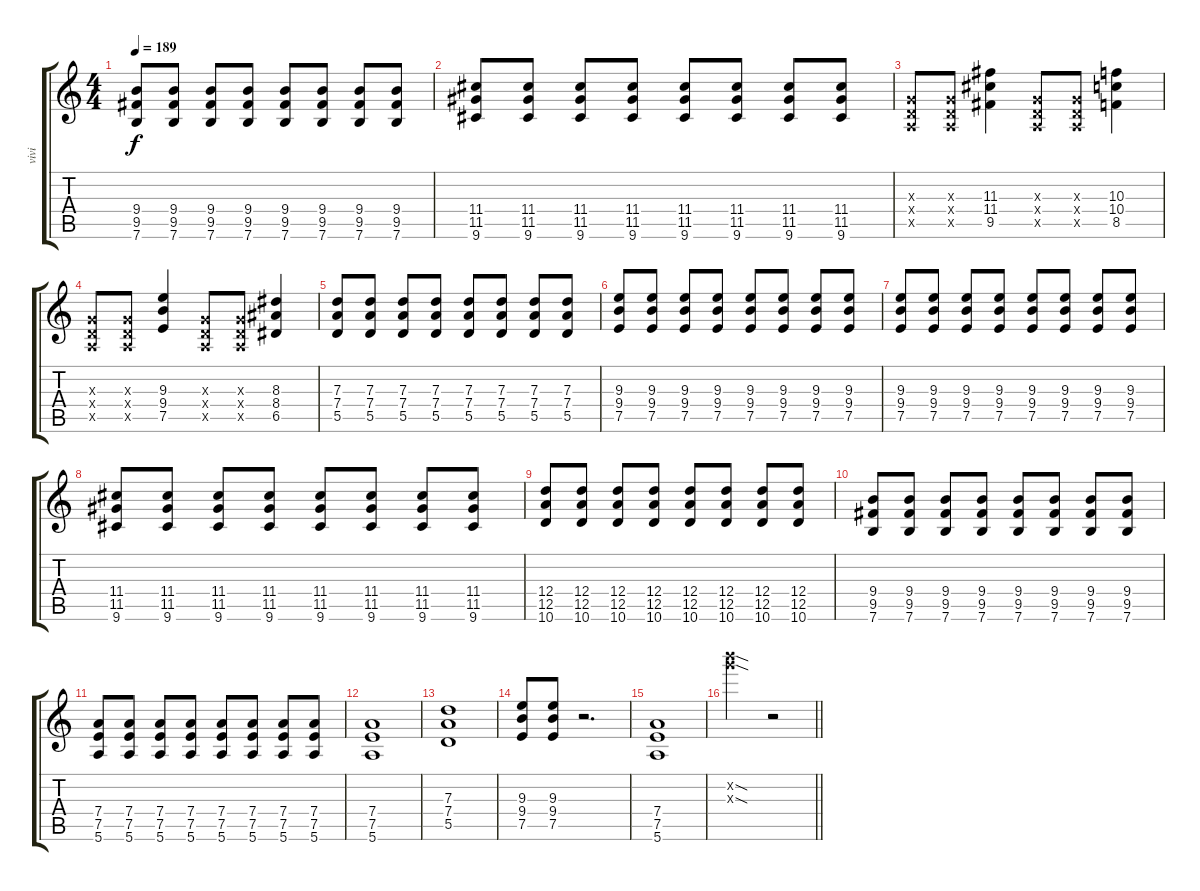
\track ("vivi" "vivi") {instrument overdrivenguitar}
\staff {score tabs}
\tuning (E4 B3 G3 D3 A2 E2) {hide}
\ts (4 4)
\tempo 189
\clef g2
\ks c
(9.4 9.5 7.6).8{dy f} (9.4 9.5 7.6).8 (9.4 9.5 7.6).8 (9.4 9.5 7.6).8 (9.4 9.5 7.6).8 (9.4 9.5 7.6).8 (9.4 9.5 7.6).8 (9.4 9.5 7.6).8 |
(11.4 11.5 9.6).8 (11.4 11.5 9.6).8 (11.4 11.5 9.6).8 (11.4 11.5 9.6).8 (11.4 11.5 9.6).8 (11.4 11.5 9.6).8 (11.4 11.5 9.6).8 (11.4 11.5 9.6).8 |
(0.3{x} 0.4{x} 0.5{x}).8 (0.3{x} 0.4{x} 0.5{x}).8 (11.3 11.4 9.5).4 (0.3{x} 0.4{x} 0.5{x}).8 (0.3{x} 0.4{x} 0.5{x}).8 (10.3 10.4 8.5).4 |
(0.3{x} 0.4{x} 0.5{x}).8 (0.3{x} 0.4{x} 0.5{x}).8 (9.3 9.4 7.5).4 (0.3{x} 0.4{x} 0.5{x}).8 (0.3{x} 0.4{x} 0.5{x}).8 (8.3 8.4 6.5).4 |
(7.3 7.4 5.5).8 (7.3 7.4 5.5).8 (7.3 7.4 5.5).8 (7.3 7.4 5.5).8 (7.3 7.4 5.5).8 (7.3 7.4 5.5).8 (7.3 7.4 5.5).8 (7.3 7.4 5.5).8 |
(9.3 9.4 7.5).8 (9.3 9.4 7.5).8 (9.3 9.4 7.5).8 (9.3 9.4 7.5).8 (9.3 9.4 7.5).8 (9.3 9.4 7.5).8 (9.3 9.4 7.5).8 (9.3 9.4 7.5).8 |
(9.3 9.4 7.5).8 (9.3 9.4 7.5).8 (9.3 9.4 7.5).8 (9.3 9.4 7.5).8 (9.3 9.4 7.5).8 (9.3 9.4 7.5).8 (9.3 9.4 7.5).8 (9.3 9.4 7.5).8 |
(11.4 11.5 9.6).8 (11.4 11.5 9.6).8 (11.4 11.5 9.6).8 (11.4 11.5 9.6).8 (11.4 11.5 9.6).8 (11.4 11.5 9.6).8 (11.4 11.5 9.6).8 (11.4 11.5 9.6).8 |
(12.4 12.5 10.6).8 (12.4 12.5 10.6).8 (12.4 12.5 10.6).8 (12.4 12.5 10.6).8 (12.4 12.5 10.6).8 (12.4 12.5 10.6).8 (12.4 12.5 10.6).8 (12.4 12.5 10.6).8 |
(9.4 9.5 7.6).8 (9.4 9.5 7.6).8 (9.4 9.5 7.6).8 (9.4 9.5 7.6).8 (9.4 9.5 7.6).8 (9.4 9.5 7.6).8 (9.4 9.5 7.6).8 (9.4 9.5 7.6).8 |
(7.4 7.5 5.6).8 (7.4 7.5 5.6).8 (7.4 7.5 5.6).8 (7.4 7.5 5.6).8 (7.4 7.5 5.6).8 (7.4 7.5 5.6).8 (7.4 7.5 5.6).8 (7.4 7.5 5.6).8 |
(7.4 7.5 5.6).1 |
(7.3 7.4 5.5).1 |
(9.3 9.4 7.5).8 (9.3 9.4 7.5).8 r.2{d} |
(7.4 7.5 5.6).1 |
\barLineRight lightlight
(24.2{sod x} 24.3{sod x}).2 r.2
